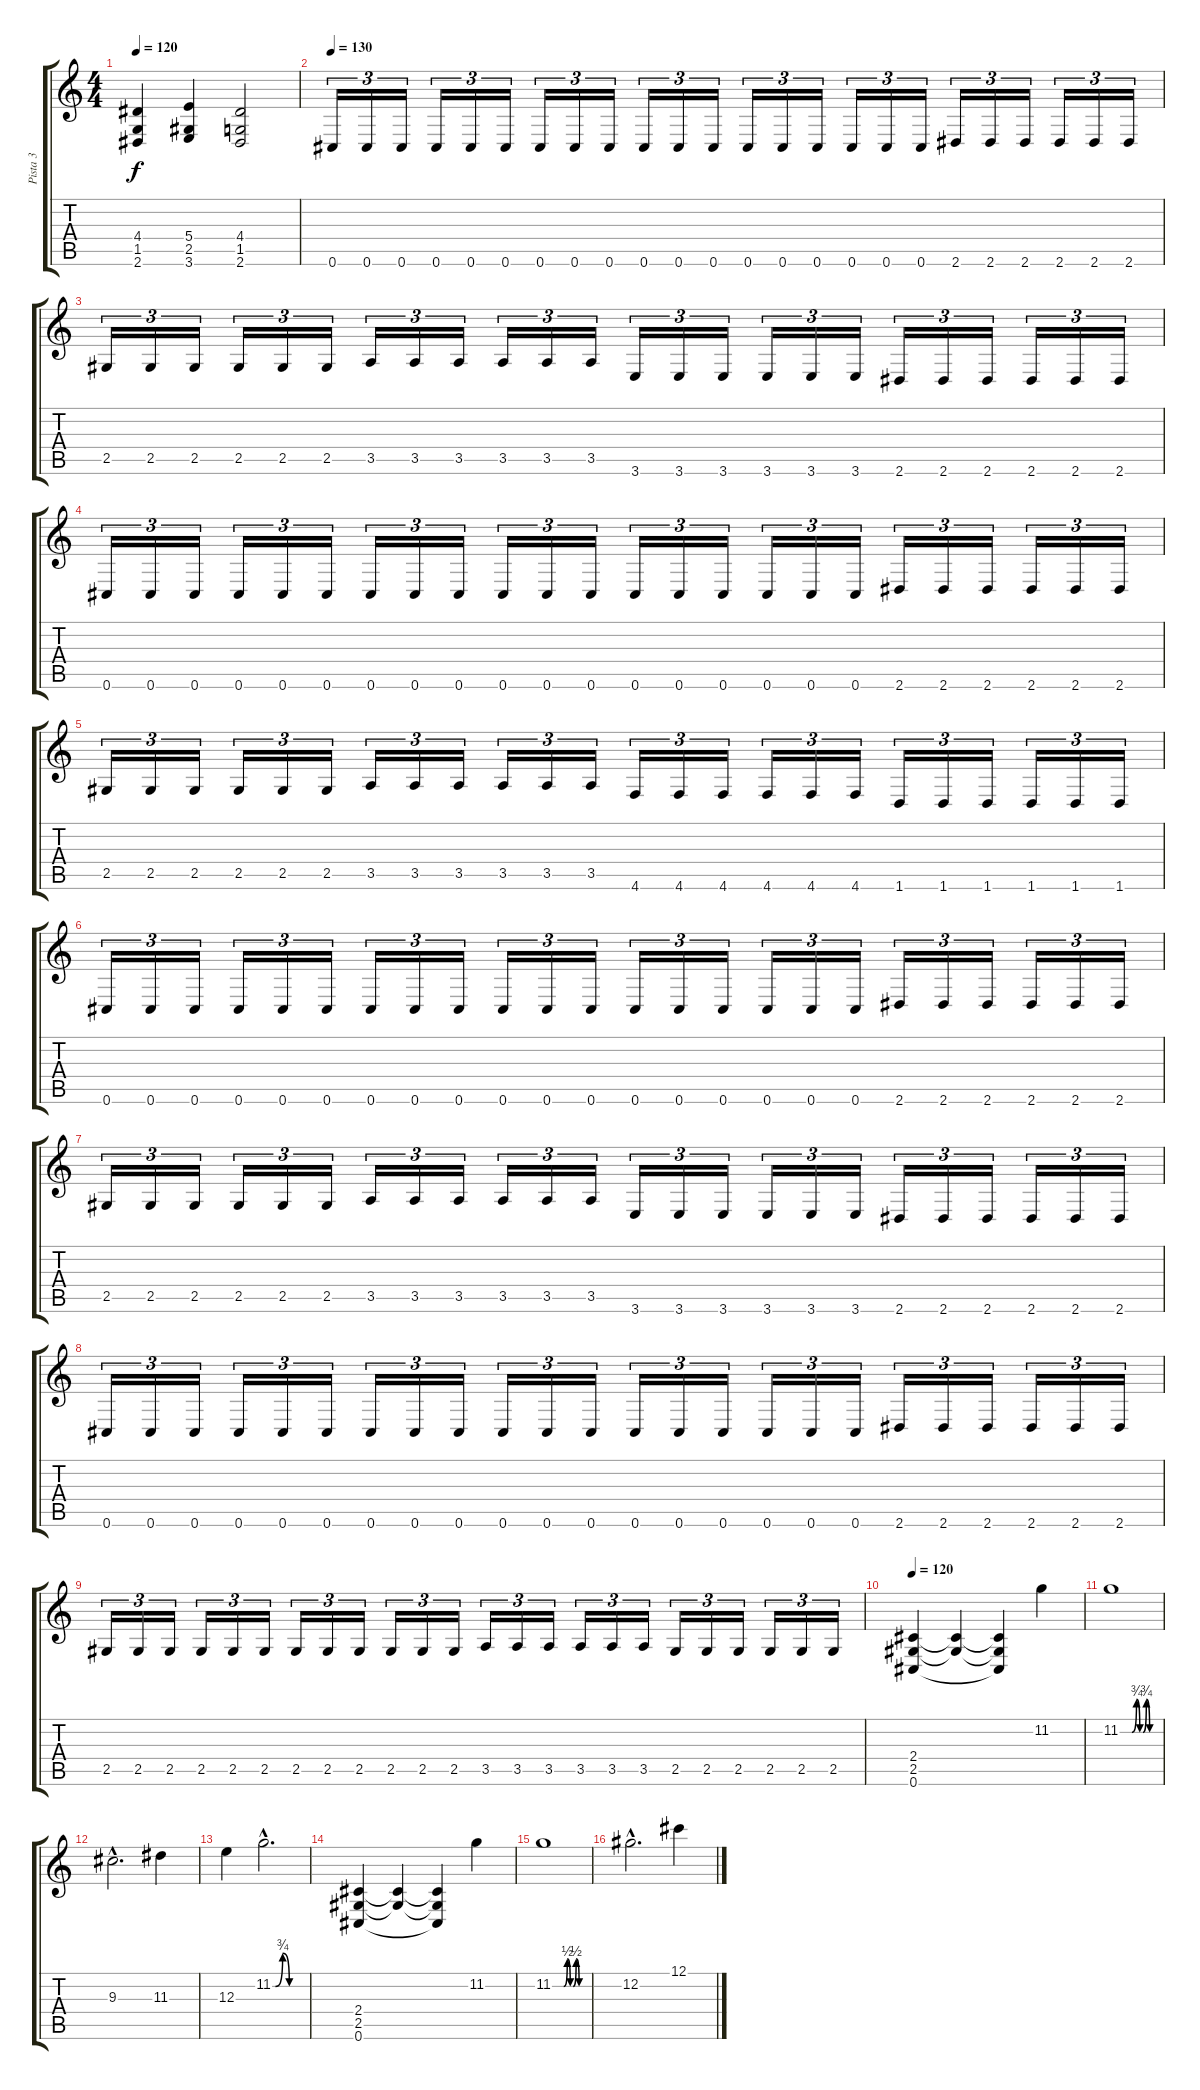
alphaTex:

\track ("Pista 3" "Pista 3") {instrument distortionguitar}
\staff {score tabs}
\tuning (Db4 Ab3 E3 B2 Gb2 Db2) {hide}
\ts (4 4)
\tempo 120
\clef g2
\ks c
(4.4 1.5 2.6).4{dy f} (5.4 2.5 3.6).4 (4.4 1.5 2.6).2 |
\tempo 130
0.6.16{tu (3 2)} 0.6.16{tu (3 2)} 0.6.16{tu (3 2)} 0.6.16{tu (3 2)} 0.6.16{tu (3 2)} 0.6.16{tu (3 2)} 0.6.16{tu (3 2)} 0.6.16{tu (3 2)} 0.6.16{tu (3 2)} 0.6.16{tu (3 2)} 0.6.16{tu (3 2)} 0.6.16{tu (3 2)} 0.6.16{tu (3 2)} 0.6.16{tu (3 2)} 0.6.16{tu (3 2)} 0.6.16{tu (3 2)} 0.6.16{tu (3 2)} 0.6.16{tu (3 2)} 2.6.16{tu (3 2)} 2.6.16{tu (3 2)} 2.6.16{tu (3 2)} 2.6.16{tu (3 2)} 2.6.16{tu (3 2)} 2.6.16{tu (3 2)} |
2.5.16{tu (3 2)} 2.5.16{tu (3 2)} 2.5.16{tu (3 2)} 2.5.16{tu (3 2)} 2.5.16{tu (3 2)} 2.5.16{tu (3 2)} 3.5.16{tu (3 2)} 3.5.16{tu (3 2)} 3.5.16{tu (3 2)} 3.5.16{tu (3 2)} 3.5.16{tu (3 2)} 3.5.16{tu (3 2)} 3.6.16{tu (3 2)} 3.6.16{tu (3 2)} 3.6.16{tu (3 2)} 3.6.16{tu (3 2)} 3.6.16{tu (3 2)} 3.6.16{tu (3 2)} 2.6.16{tu (3 2)} 2.6.16{tu (3 2)} 2.6.16{tu (3 2)} 2.6.16{tu (3 2)} 2.6.16{tu (3 2)} 2.6.16{tu (3 2)} |
0.6.16{tu (3 2)} 0.6.16{tu (3 2)} 0.6.16{tu (3 2)} 0.6.16{tu (3 2)} 0.6.16{tu (3 2)} 0.6.16{tu (3 2)} 0.6.16{tu (3 2)} 0.6.16{tu (3 2)} 0.6.16{tu (3 2)} 0.6.16{tu (3 2)} 0.6.16{tu (3 2)} 0.6.16{tu (3 2)} 0.6.16{tu (3 2)} 0.6.16{tu (3 2)} 0.6.16{tu (3 2)} 0.6.16{tu (3 2)} 0.6.16{tu (3 2)} 0.6.16{tu (3 2)} 2.6.16{tu (3 2)} 2.6.16{tu (3 2)} 2.6.16{tu (3 2)} 2.6.16{tu (3 2)} 2.6.16{tu (3 2)} 2.6.16{tu (3 2)} |
2.5.16{tu (3 2)} 2.5.16{tu (3 2)} 2.5.16{tu (3 2)} 2.5.16{tu (3 2)} 2.5.16{tu (3 2)} 2.5.16{tu (3 2)} 3.5.16{tu (3 2)} 3.5.16{tu (3 2)} 3.5.16{tu (3 2)} 3.5.16{tu (3 2)} 3.5.16{tu (3 2)} 3.5.16{tu (3 2)} 4.6.16{tu (3 2)} 4.6.16{tu (3 2)} 4.6.16{tu (3 2)} 4.6.16{tu (3 2)} 4.6.16{tu (3 2)} 4.6.16{tu (3 2)} 1.6.16{tu (3 2)} 1.6.16{tu (3 2)} 1.6.16{tu (3 2)} 1.6.16{tu (3 2)} 1.6.16{tu (3 2)} 1.6.16{tu (3 2)} |
0.6.16{tu (3 2)} 0.6.16{tu (3 2)} 0.6.16{tu (3 2)} 0.6.16{tu (3 2)} 0.6.16{tu (3 2)} 0.6.16{tu (3 2)} 0.6.16{tu (3 2)} 0.6.16{tu (3 2)} 0.6.16{tu (3 2)} 0.6.16{tu (3 2)} 0.6.16{tu (3 2)} 0.6.16{tu (3 2)} 0.6.16{tu (3 2)} 0.6.16{tu (3 2)} 0.6.16{tu (3 2)} 0.6.16{tu (3 2)} 0.6.16{tu (3 2)} 0.6.16{tu (3 2)} 2.6.16{tu (3 2)} 2.6.16{tu (3 2)} 2.6.16{tu (3 2)} 2.6.16{tu (3 2)} 2.6.16{tu (3 2)} 2.6.16{tu (3 2)} |
2.5.16{tu (3 2)} 2.5.16{tu (3 2)} 2.5.16{tu (3 2)} 2.5.16{tu (3 2)} 2.5.16{tu (3 2)} 2.5.16{tu (3 2)} 3.5.16{tu (3 2)} 3.5.16{tu (3 2)} 3.5.16{tu (3 2)} 3.5.16{tu (3 2)} 3.5.16{tu (3 2)} 3.5.16{tu (3 2)} 3.6.16{tu (3 2)} 3.6.16{tu (3 2)} 3.6.16{tu (3 2)} 3.6.16{tu (3 2)} 3.6.16{tu (3 2)} 3.6.16{tu (3 2)} 2.6.16{tu (3 2)} 2.6.16{tu (3 2)} 2.6.16{tu (3 2)} 2.6.16{tu (3 2)} 2.6.16{tu (3 2)} 2.6.16{tu (3 2)} |
0.6.16{tu (3 2)} 0.6.16{tu (3 2)} 0.6.16{tu (3 2)} 0.6.16{tu (3 2)} 0.6.16{tu (3 2)} 0.6.16{tu (3 2)} 0.6.16{tu (3 2)} 0.6.16{tu (3 2)} 0.6.16{tu (3 2)} 0.6.16{tu (3 2)} 0.6.16{tu (3 2)} 0.6.16{tu (3 2)} 0.6.16{tu (3 2)} 0.6.16{tu (3 2)} 0.6.16{tu (3 2)} 0.6.16{tu (3 2)} 0.6.16{tu (3 2)} 0.6.16{tu (3 2)} 2.6.16{tu (3 2)} 2.6.16{tu (3 2)} 2.6.16{tu (3 2)} 2.6.16{tu (3 2)} 2.6.16{tu (3 2)} 2.6.16{tu (3 2)} |
2.5.16{tu (3 2)} 2.5.16{tu (3 2)} 2.5.16{tu (3 2)} 2.5.16{tu (3 2)} 2.5.16{tu (3 2)} 2.5.16{tu (3 2)} 2.5.16{tu (3 2)} 2.5.16{tu (3 2)} 2.5.16{tu (3 2)} 2.5.16{tu (3 2)} 2.5.16{tu (3 2)} 2.5.16{tu (3 2)} 3.5.16{tu (3 2)} 3.5.16{tu (3 2)} 3.5.16{tu (3 2)} 3.5.16{tu (3 2)} 3.5.16{tu (3 2)} 3.5.16{tu (3 2)} 2.5.16{tu (3 2)} 2.5.16{tu (3 2)} 2.5.16{tu (3 2)} 2.5.16{tu (3 2)} 2.5.16{tu (3 2)} 2.5.16{tu (3 2)} |
\tempo 120
(2.4 2.5 0.6).4 (2.4{t} 2.5{t}).4 (2.4{t} 2.5{t} 0.6{t}).4 11.2.4 |
11.2{be (custom 0 0 18 0 25 3 30 0 35 0 40 3 45 0 49 0 55 0 60 0)}.1 |
9.3{hac}.2{d} 11.3.4 |
12.3.4 11.2{be (custom 0 0 5 0 18 3 30 0 35 0 45 0 60 0) hac}.2{d} |
(2.4 2.5 0.6).4 (2.4{t} 2.5{t}).4 (2.4{t} 2.5{t} 0.6{t}).4 11.2.4 |
11.2{be (custom 0 0 10 0 15 0 19 0 25 2 30 0 35 0 40 2 45 0 49 0 55 0 60 0)}.1 |
12.2{hac}.2{d} 12.1.4
